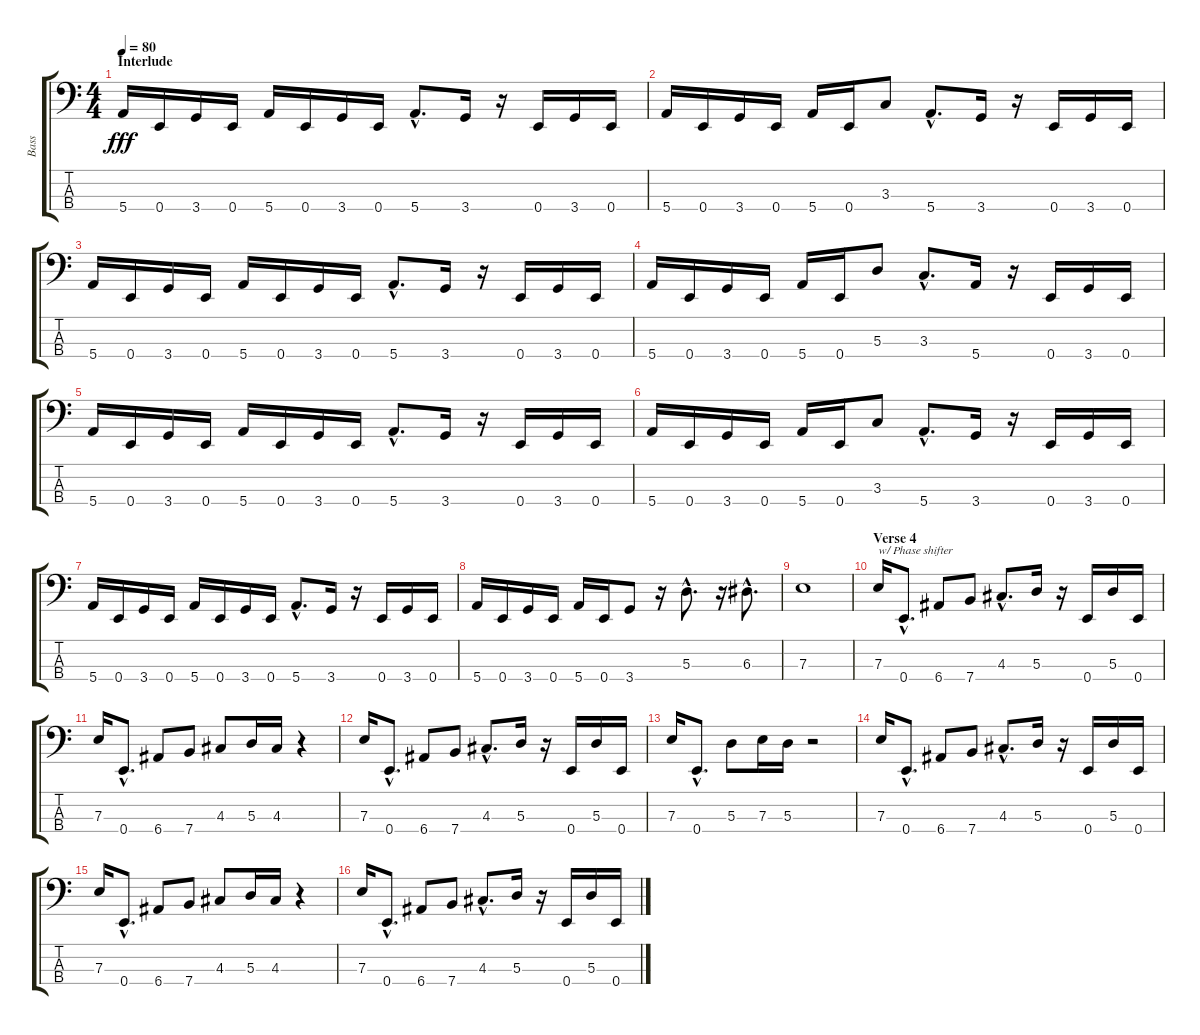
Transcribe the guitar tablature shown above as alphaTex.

\track ("Bass" "Bass") {instrument electricbassfinger}
\staff {score tabs}
\tuning (G2 D2 A1 E1) {hide}
\ts (4 4)
\section ("" "Interlude")
\tempo 80
\clef f4
\ks c
5.4.16{dy fff} 0.4.16 3.4.16 0.4.16 5.4.16 0.4.16 3.4.16 0.4.16 5.4{hac}.8{d} 3.4.16 r.16 0.4.16 3.4.16 0.4.16 |
5.4.16 0.4.16 3.4.16 0.4.16 5.4.16 0.4.16 3.3.8 5.4{hac}.8{d} 3.4.16 r.16 0.4.16 3.4.16 0.4.16 |
5.4.16 0.4.16 3.4.16 0.4.16 5.4.16 0.4.16 3.4.16 0.4.16 5.4{hac}.8{d} 3.4.16 r.16 0.4.16 3.4.16 0.4.16 |
5.4.16 0.4.16 3.4.16 0.4.16 5.4.16 0.4.16 5.3.8 3.3{hac}.8{d} 5.4.16 r.16 0.4.16 3.4.16 0.4.16 |
5.4.16 0.4.16 3.4.16 0.4.16 5.4.16 0.4.16 3.4.16 0.4.16 5.4{hac}.8{d} 3.4.16 r.16 0.4.16 3.4.16 0.4.16 |
5.4.16 0.4.16 3.4.16 0.4.16 5.4.16 0.4.16 3.3.8 5.4{hac}.8{d} 3.4.16 r.16 0.4.16 3.4.16 0.4.16 |
5.4.16 0.4.16 3.4.16 0.4.16 5.4.16 0.4.16 3.4.16 0.4.16 5.4{hac}.8{d} 3.4.16 r.16 0.4.16 3.4.16 0.4.16 |
5.4.16 0.4.16 3.4.16 0.4.16 5.4.16 0.4.16 3.4.8 r.16 5.3{hac}.8{d} r.16 6.3{hac}.8{d} |
7.3.1 |
\section ("" "Verse 4")
7.3.16{txt "w/ Phase shifter"} 0.4{hac}.8{d} 6.4.8 7.4.8 4.3{hac}.8{d} 5.3.16 r.16 0.4.16 5.3.16 0.4.16 |
7.3.16 0.4{hac}.8{d} 6.4.8 7.4.8 4.3.8 5.3.16 4.3.16 r.4 |
7.3.16 0.4{hac}.8{d} 6.4.8 7.4.8 4.3{hac}.8{d} 5.3.16 r.16 0.4.16 5.3.16 0.4.16 |
7.3.16 0.4{hac}.8{d} 5.3.8 7.3.16 5.3.16 r.2 |
7.3.16 0.4{hac}.8{d} 6.4.8 7.4.8 4.3{hac}.8{d} 5.3.16 r.16 0.4.16 5.3.16 0.4.16 |
7.3.16 0.4{hac}.8{d} 6.4.8 7.4.8 4.3.8 5.3.16 4.3.16 r.4 |
7.3.16 0.4{hac}.8{d} 6.4.8 7.4.8 4.3{hac}.8{d} 5.3.16 r.16 0.4.16 5.3.16 0.4.16
